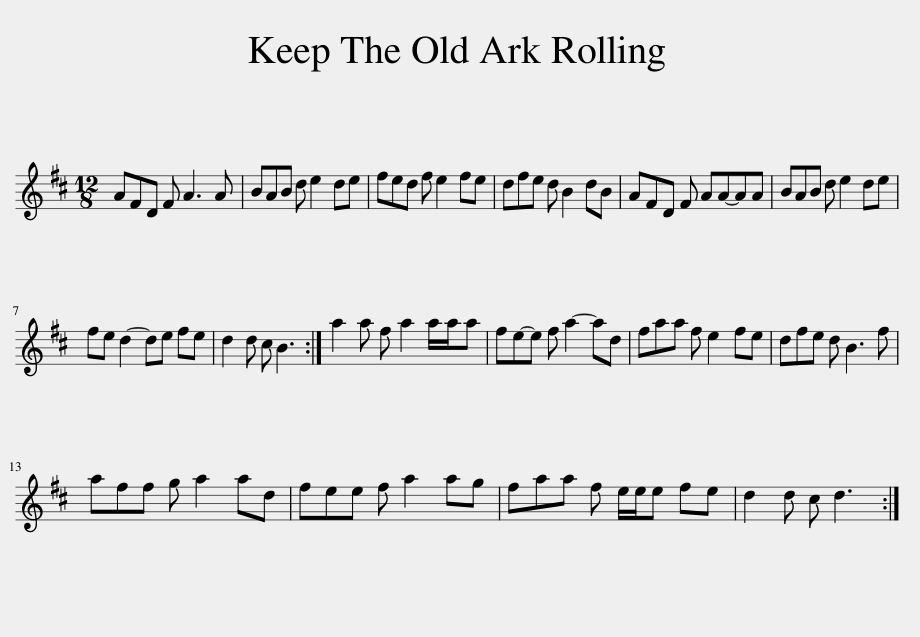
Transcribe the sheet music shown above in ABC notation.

X:1
L:1/8
M:12/8
I:linebreak $
K:D
V:1 treble
V:1
 AFD F A3 A | BAB d e2 de | fed f e2 fe | dfe d B2 dB | AFD F AA-AA | %5
 BAB d e2 de |$ fe d2- de fe | d2 d c B3 :| a2 a f a2 a/a/a | fe-e f a2- ad | %10
 faa f e2 fe | dfe d B3 f |$ aff g a2 ad | fee f a2 ag | faa f e/e/e fe | %15
 d2 d c d3 :| %16
